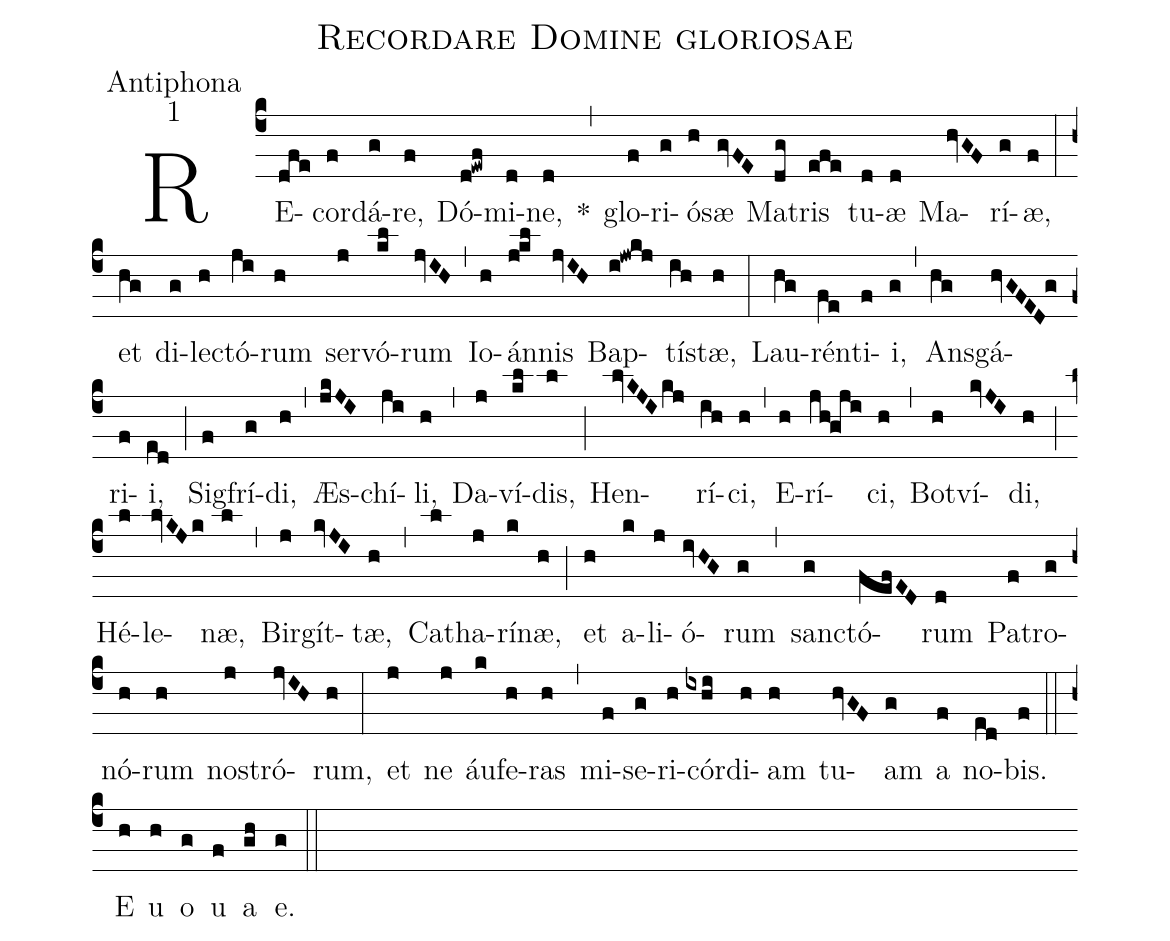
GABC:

name:Recordare Domine gloriosae;
office-part:Antiphona;
mode:1;
%%
(c4)RE(dfe)cor(f)dá(g)re,(f) Dó(d!ewf)mi(d)ne,(d) *(,) glo(f)ri(g)ó(h)sæ(gvFE) Ma(dg)tris(efe) tu(d)æ(d) Ma(hvGF)rí(g)æ,(f) (:) et(hg) di(g)lec(h)tó(ji)rum(h) ser(j)vó(kl)rum(jvIH) (,) Io(h)án(jkl)nis(jvIH) Bap(i!jwkj)tís(ih)tæ,(h) (:) Lau(hg)rén(fe)ti(f)i,(g) (,) Ans(hg)gá(hvGFED!g)ri(f)i,(ed) (;) Sig(f)frí(g)di,(h) (,) Æs(jkJI)chí(ji)li,(h) (,) Da(j)ví(kl)dis,(l) (;) Hen(lvKJIkj)rí(ih)ci,(h) (,) E(h)rí(jh!gji)ci,(h) (,) Bot(h)ví(kvJI)di,(h) (;) Hé(l)le(lvKJk)næ,(l) (,) Bir(j)gít(kvJI)tæ,(h) (,) Ca(l)tha(j)rí(k)næ,(h) (;) et(h) a(k)li(j)ó(ivHG)rum(g) (,) san(g)ctó(fefED)rum(d) Pa(f)tro(g)nó(h)rum(h) nos(j)tró(jvIH)rum,(h) (:) et(j) ne(j) áu(k)fe(h)ras(h) (,) mi(f)se(g)ri(h)cór(ixhi)di(h)am(h) tu(hvGF)am(g) a(f) no(ed)bis.(f) (::) E(h) u(h) o(g) u(f) a(gh) e.(g) (::)
